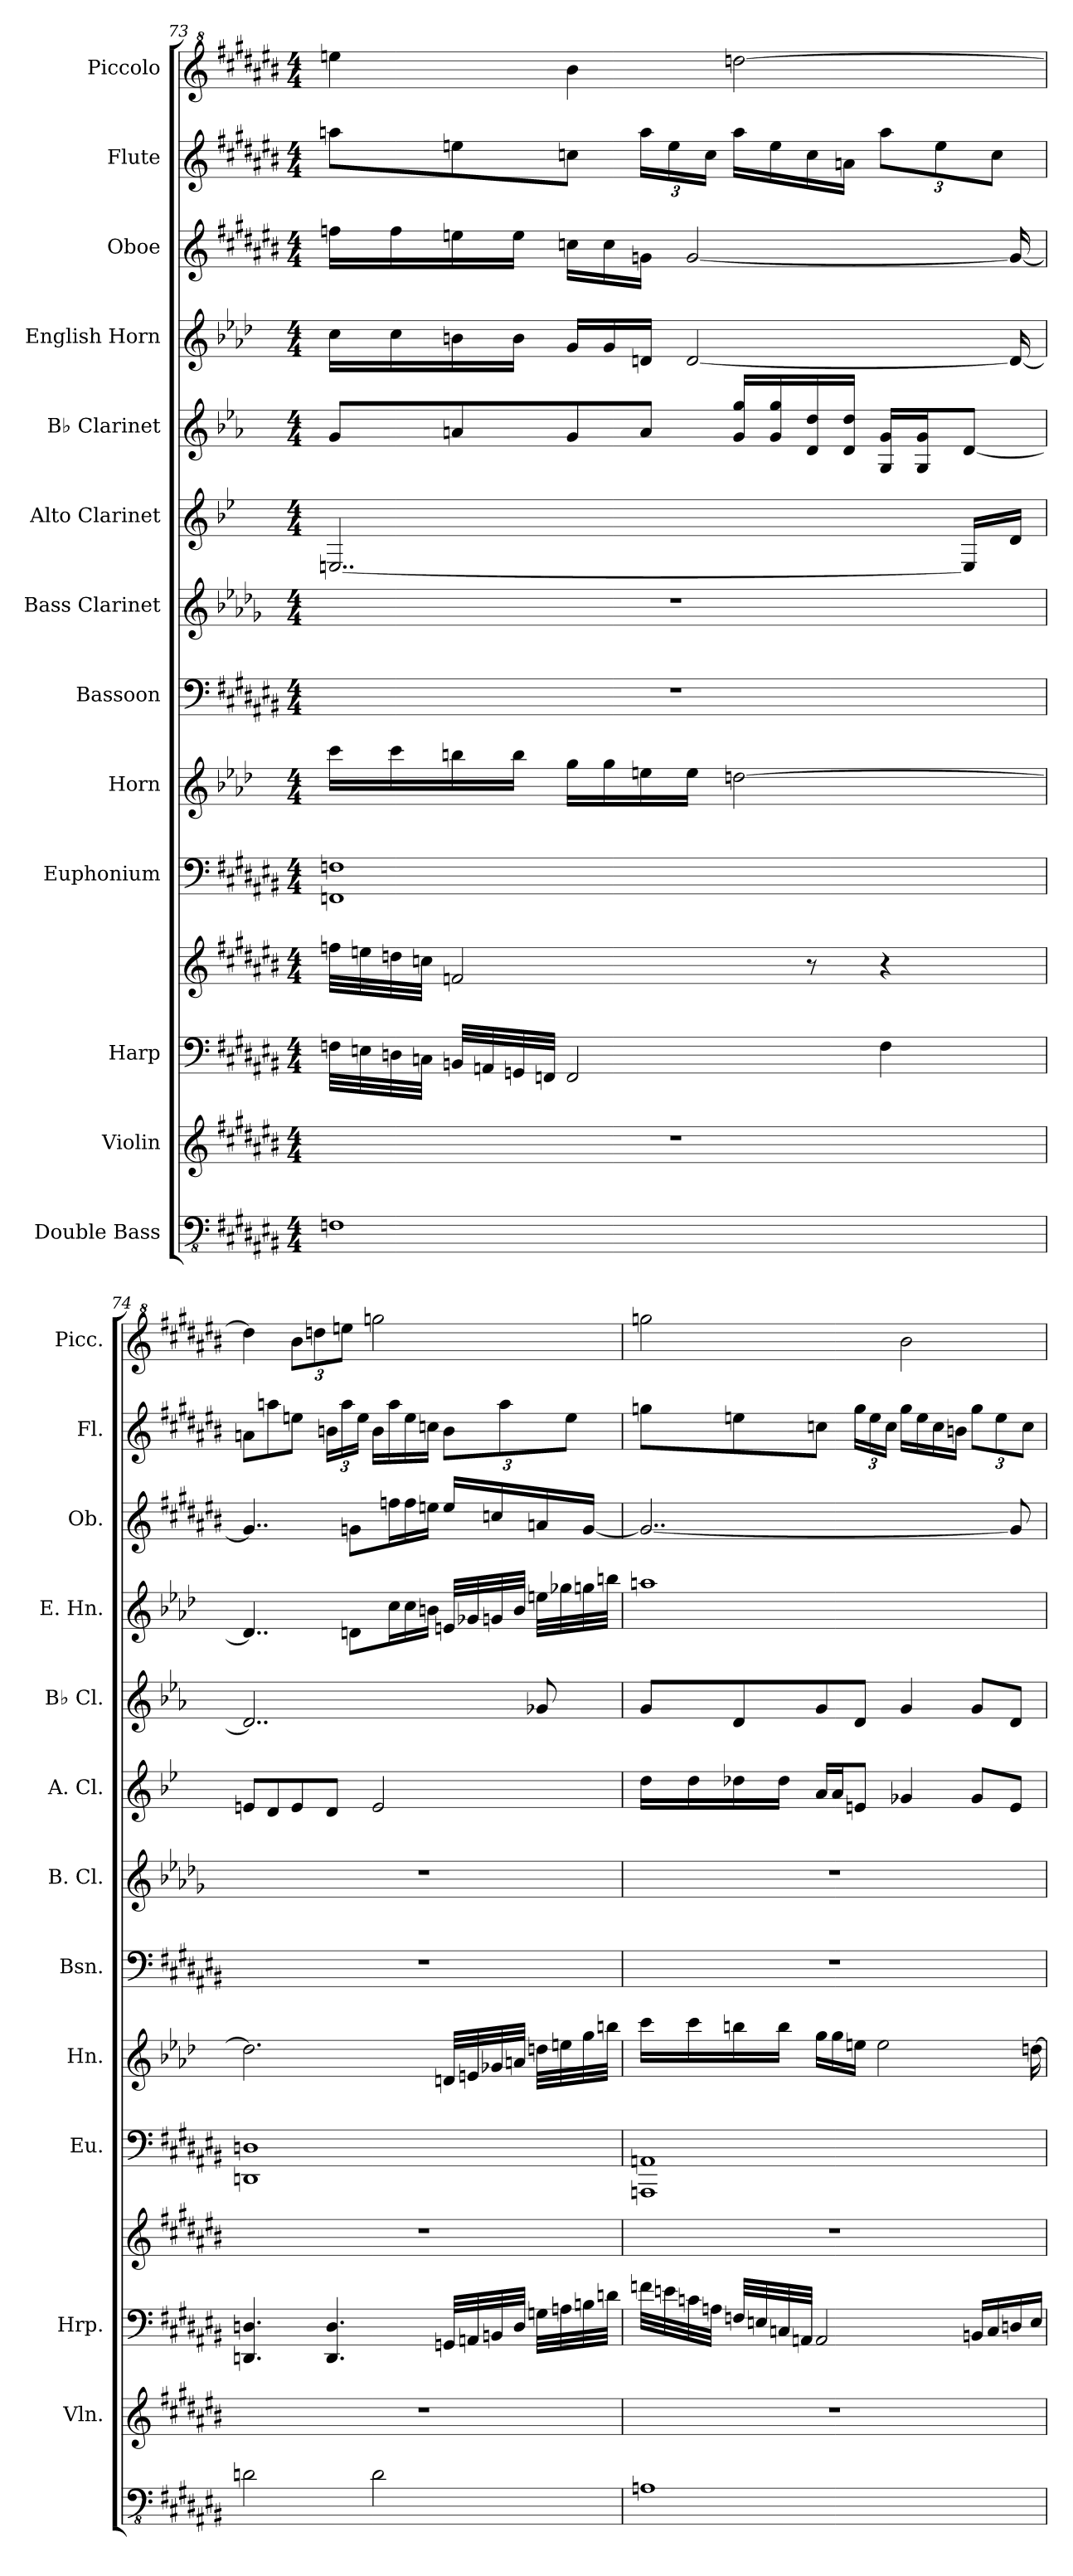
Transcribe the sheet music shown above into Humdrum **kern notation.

**kern	**kern	**kern	**kern	**kern	**kern	**kern	**kern	**kern	**kern	**kern	**kern	**kern	**kern
*part13	*part12	*part11	*part11	*part10	*part9	*part8	*part7	*part6	*part5	*part4	*part3	*part2	*part1
*staff14	*staff13	*staff12	*staff11	*staff10	*staff9	*staff8	*staff7	*staff6	*staff5	*staff4	*staff3	*staff2	*staff1
*I"Double Bass	*I"Violin	*I"Harp	*	*I"Euphonium	*I"Horn	*I"Bassoon	*I"Bass Clarinet	*I"Alto Clarinet	*I"B♭ Clarinet	*I"English Horn	*I"Oboe	*I"Flute	*I"Piccolo
*	*I'Vln.	*I'Hrp.	*	*I'Eu.	*I'Hn.	*I'Bsn.	*I'B. Cl.	*I'A. Cl.	*I'B♭ Cl.	*I'E. Hn.	*I'Ob.	*I'Fl.	*I'Picc.
!!LO:PB:g=z
*clefFv4	*clefG2	*clefF4	*clefG2	*clefF4	*clefG2	*clefF4	*clefG2	*clefG2	*clefG2	*clefG2	*clefG2	*clefG2	*clefG^2
*ITrd7c12	*	*	*	*	*ITrd4c7	*	*ITrd8c14	*ITrd5c9	*ITrd1c2	*ITrd4c7	*	*	*ITrd-7c-12
*k[f#c#g#d#a#e#b#]	*k[f#c#g#d#a#e#b#]	*k[f#c#g#d#a#e#b#]	*k[f#c#g#d#a#e#b#]	*k[f#c#g#d#a#e#b#]	*k[b-e-a-d-g-]	*k[f#c#g#d#a#e#b#]	*k[b-e-a-d-g-]	*k[b-e-a-d-g-]	*k[b-e-a-d-g-]	*k[b-e-a-d-g-]	*k[f#c#g#d#a#e#b#]	*k[f#c#g#d#a#e#b#]	*k[f#c#g#d#a#e#b#]
*C#:	*C#:	*C#:	*C#:	*C#:	*D-:	*C#:	*D-:	*D-:	*D-:	*D-:	*C#:	*C#:	*C#:
*M4/4	*M4/4	*M4/4	*M4/4	*M4/4	*M4/4	*M4/4	*M4/4	*M4/4	*M4/4	*M4/4	*M4/4	*M4/4	*M4/4
=73	=73	=73	=73	=73	=73	=73	=73	=73	=73	=73	=73	=73	=73
1FFFn	1r	32Fn\LLL	32ffn\LLL	1FFn 1Fn	16ff\LL	1r	1r	[2..GGn/	8f/L	16f\LL	16ffn\LL	8aan\L	4eeeen\
.	.	32En\	32een\	.	.	.	.	.	.	.	.	.	.
.	.	32Dn\	32ddn\	.	16ff\	.	.	.	.	16f\	16ff\	.	.
.	.	32Cn\JJJ	32ccn\JJJ	.	.	.	.	.	.	.	.	.	.
.	.	32BBn/LLL	2fn/	.	16een\	.	.	.	8gn/	16en\	16een\	8een\	.
.	.	32AAn/	.	.	.	.	.	.	.	.	.	.	.
.	.	32GGn/	.	.	16ee\JJ	.	.	.	.	16e\JJ	16ee\JJ	.	.
.	.	32FFn/JJJ	.	.	.	.	.	.	.	.	.	.	.
.	.	2FF/	.	.	16cc\LL	.	.	.	8f/	16c/LL	16ccn\LL	8ccn\J	4bbb#\
.	.	.	.	.	16cc\	.	.	.	.	16c/	16cc\	.	.
*	*	*	*	*	*	*	*	*	*	*	*	*Xbrackettup	*
.	.	.	.	.	16an\	.	.	.	8g/J	16Gn/JJ	16gn\JJ	24aa\LL	.
.	.	.	.	.	.	.	.	.	.	.	.	24ee\	.
.	.	.	.	.	16a\JJ	.	.	.	.	[2G/	[2g/	.	.
.	.	.	.	.	.	.	.	.	.	.	.	24cc\JJ	.
.	.	.	.	.	[2gn\	.	.	.	16f/ 16ff/LL	.	.	16aa\LL	[2ddddn\
.	.	.	.	.	.	.	.	.	16f/ 16ff/	.	.	16ee\	.
.	.	.	8r	.	.	.	.	.	16c/ 16cc/	.	.	16cc\	.
.	.	.	.	.	.	.	.	.	16c/ 16cc/JJ	.	.	16an\JJ	.
.	.	4F\	4r	.	.	.	.	.	16F/ 16f/LL	.	.	12aa\L	.
.	.	.	.	.	.	.	.	.	16F/ 16f/J	.	.	.	.
.	.	.	.	.	.	.	.	.	.	.	.	12ee\	.
.	.	.	.	.	.	.	.	16GG/LL]	[8c/J	.	.	.	.
.	.	.	.	.	.	.	.	.	.	.	.	12cc\J	.
.	.	.	.	.	.	.	.	16F/JJ	.	16G/_	16g/_	.	.
!!LO:PB:g=z
=74	=74	=74	=74	=74	=74	=74	=74	=74	=74	=74	=74	=74	=74
2DDn\	1r	4.DDn/ 4.Dn/	1r	1DDn 1Dn	2.g\]	1r	1r	8Gn/L	2..c/]	4..G/]	4..g/]	8an\L	4dddd\]
.	.	.	.	.	.	.	.	8F/	.	.	.	8aan\	.
*	*	*	*	*	*	*	*	*	*	*	*	*	*Xbrackettup
.	.	.	.	.	.	.	.	8G/	.	.	.	8een\J	12bbb#\L
.	.	.	.	.	.	.	.	.	.	.	.	.	12ddddn\
.	.	4.DD/ 4.D/	.	.	.	.	.	8F/J	.	.	.	24bn\LL	.
.	.	.	.	.	.	.	.	.	.	.	.	24aa\	12eeeen\J
.	.	.	.	.	.	.	.	.	.	8Gn\L	8gn\L	.	.
.	.	.	.	.	.	.	.	.	.	.	.	24ee\JJ	.
2DD\	.	.	.	.	.	.	.	2G/	.	.	.	16b\LL	2ggggn\
.	.	.	.	.	.	.	.	.	.	16f\L	16ffn\L	16aa\	.
.	.	.	.	.	.	.	.	.	.	16f\	16ff\	16ee\	.
.	.	.	.	.	.	.	.	.	.	16en\JJ	16een\JJ	16ccn\JJ	.
.	.	32GGn/LLL	.	.	32Gn/LLL	.	.	.	.	32An/LLL	16ee/LL	12b\L	.
.	.	32AAn/	.	.	32An/	.	.	.	.	32c-X/	.	.	.
.	.	32BBn/	.	.	32c-X/	.	.	.	.	32cn/	16ccn/	.	.
.	.	.	.	.	.	.	.	.	.	.	.	12aa\	.
.	.	32D/JJJ	.	.	32dn/JJJ	.	.	.	.	32e/JJJ	.	.	.
.	.	32Gn\LLL	.	.	32gn\LLL	.	.	.	8f-X/	32an\LLL	16an/	.	.
.	.	32An\	.	.	32an\	.	.	.	.	32cc-X\	.	.	.
.	.	.	.	.	.	.	.	.	.	.	.	12ee\J	.
.	.	32Bn\	.	.	32cc\	.	.	.	.	32ccn\	[16g/JJ	.	.
.	.	32dn\JJJ	.	.	32een\JJJ	.	.	.	.	32een\JJJ	.	.	.
!!LO:PB:g=z
=75	=75	=75	=75	=75	=75	=75	=75	=75	=75	=75	=75	=75	=75
1AAAn	1r	32fn\LLL	1r	1AAAn 1AAn	16ff\LL	1r	1r	16f\LL	8f/L	1ddn	2..g/_	8ggn\L	2ggggn\
.	.	32en\	.	.	.	.	.	.	.	.	.	.	.
.	.	32cn\	.	.	16ff\	.	.	16f\	.	.	.	.	.
.	.	32An\JJJ	.	.	.	.	.	.	.	.	.	.	.
.	.	32Fn/LLL	.	.	16een\	.	.	16f-X\	8c/	.	.	8een\	.
.	.	32En/	.	.	.	.	.	.	.	.	.	.	.
.	.	32Cn/	.	.	16ee\JJ	.	.	16f-\JJ	.	.	.	.	.
.	.	32AAn/JJJ	.	.	.	.	.	.	.	.	.	.	.
.	.	2AA/	.	.	16cc\LL	.	.	16c/LL	8f/	.	.	8ccn\J	.
.	.	.	.	.	16cc\	.	.	16c/J	.	.	.	.	.
.	.	.	.	.	16an\JJ	.	.	8Gn/J	8c/J	.	.	24gg\LL	.
.	.	.	.	.	.	.	.	.	.	.	.	24ee\	.
.	.	.	.	.	2a\	.	.	.	.	.	.	.	.
.	.	.	.	.	.	.	.	.	.	.	.	24cc\JJ	.
.	.	.	.	.	.	.	.	4B--X/	4f/	.	.	16gg\LL	2bbb#\
.	.	.	.	.	.	.	.	.	.	.	.	16ee\	.
.	.	.	.	.	.	.	.	.	.	.	.	16cc\	.
.	.	.	.	.	.	.	.	.	.	.	.	16bn\JJ	.
.	.	16BBn/LL	.	.	.	.	.	8B--/L	8f/L	.	.	12gg\L	.
.	.	16C/	.	.	.	.	.	.	.	.	.	.	.
.	.	.	.	.	.	.	.	.	.	.	.	12ee\	.
.	.	16Dn/	.	.	.	.	.	8G/J	8c/J	.	8g/]	.	.
.	.	.	.	.	.	.	.	.	.	.	.	12cc\J	.
.	.	16E/JJ	.	.	[16gn\	.	.	.	.	.	.	.	.
=	=	=	=	=	=	=	=	=	=	=	=	=	=
*-	*-	*-	*-	*-	*-	*-	*-	*-	*-	*-	*-	*-	*-
